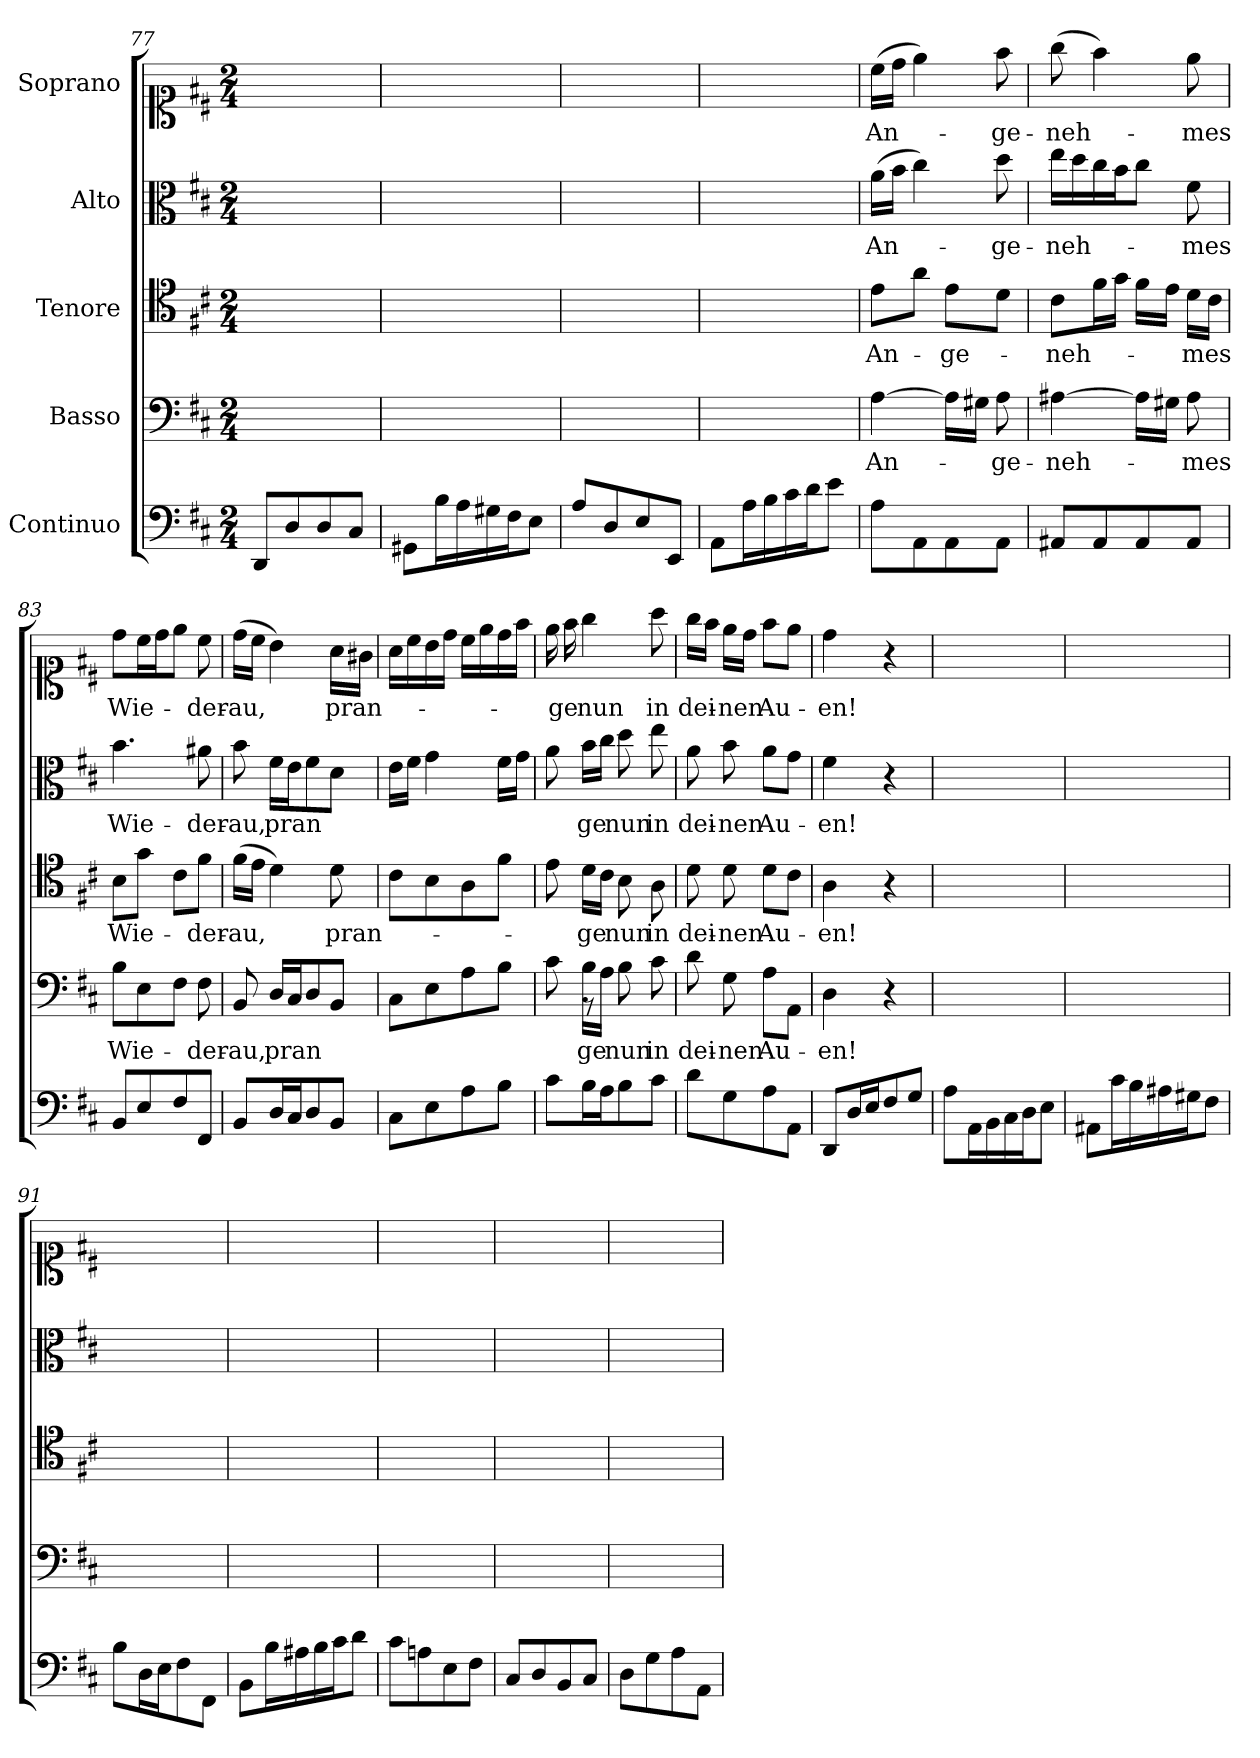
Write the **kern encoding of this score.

**kern	**kern	**text	**kern	**text	**kern	**text	**kern	**text
*part5	*part4	*part4	*part3	*part3	*part2	*part2	*part1	*part1
*staff5	*staff4	*staff4	*staff3	*staff3	*staff2	*staff2	*staff1	*staff1
*I"Continuo	*I"Basso	*	*I"Tenore	*	*I"Alto	*	*I"Soprano	*
*clefF4	*clefF4	*	*clefC4	*	*clefC3	*	*clefC1	*
*k[f#c#]	*k[f#c#]	*	*k[f#c#]	*	*k[f#c#]	*	*k[f#c#]	*
*M2/4	*M2/4	*	*M2/4	*	*M2/4	*	*M2/4	*
=77	=77	=77	=77	=77	=77	=77	=77	=77
8DD/L	2ryy	.	2ryy	.	2ryy	.	2ryy	.
8D/	.	.	.	.	.	.	.	.
8D/	.	.	.	.	.	.	.	.
8C#/J	.	.	.	.	.	.	.	.
=78	=78	=78	=78	=78	=78	=78	=78	=78
8GG#X\L	2ryy	.	2ryy	.	2ryy	.	2ryy	.
16B\L	.	.	.	.	.	.	.	.
16A\	.	.	.	.	.	.	.	.
16G#X\	.	.	.	.	.	.	.	.
16F#\J	.	.	.	.	.	.	.	.
8E\J	.	.	.	.	.	.	.	.
=79	=79	=79	=79	=79	=79	=79	=79	=79
8A/L	2ryy	.	2ryy	.	2ryy	.	2ryy	.
8D/	.	.	.	.	.	.	.	.
8E/	.	.	.	.	.	.	.	.
8EE/J	.	.	.	.	.	.	.	.
=80	=80	=80	=80	=80	=80	=80	=80	=80
8AA\L	2ryy	.	2ryy	.	2ryy	.	2ryy	.
16A\L	.	.	.	.	.	.	.	.
16B\	.	.	.	.	.	.	.	.
16c#\	.	.	.	.	.	.	.	.
16d\J	.	.	.	.	.	.	.	.
8e\J	.	.	.	.	.	.	.	.
=81	=81	=81	=81	=81	=81	=81	=81	=81
!	!	!LO:LY:b	!	!LO:LY:b	!	!LO:LY:b	!	!LO:LY:b
8A\L	[4A\	An-	8e\L	An-	(>16a\LL	An-	(>16cc#\LL	An-
.	.	.	.	.	16b\JJ	.	16dd\JJ	.
8AA\	.	.	8a\J	.	4cc#\)	.	4ee\)	.
!	!	!	!	!LO:LY:b	!	!	!	!
8AA\	16A\LL]	.	8e\L	-ge-	.	.	.	.
.	16G#X\JJ	.	.	.	.	.	.	.
!	!	!LO:LY:b	!	!	!	!LO:LY:b	!	!LO:LY:b
8AA\J	8A\	-ge-	8d\J	.	8dd\	-ge-	8ff#\	-ge-
=82	=82	=82	=82	=82	=82	=82	=82	=82
!	!	!LO:LY:b	!	!LO:LY:b	!	!LO:LY:b	!	!LO:LY:b
8AA#X/L	[4A#X\	-neh-	8c#\L	neh-	16ee\LL	-neh-	(>8gg\	-neh-
.	.	.	.	.	16dd\	.	.	.
8AA#/	.	.	16f#\L	.	16cc#\	.	4ff#\)	.
.	.	.	16g\JJ	.	16b\J	.	.	.
8AA#/	16A#\LL]	.	16f#\LL	.	8cc#\J	.	.	.
.	16G#X\JJ	.	16e\JJ	.	.	.	.	.
!	!	!LO:LY:b	!	!LO:LY:b	!	!LO:LY:b	!	!LO:LY:b
8AA#/J	8A#\	-mes	16d\LL	mes	8f#\	-mes	8ee\	-mes
.	.	.	16c#\JJ	.	.	.	.	.
=83	=83	=83	=83	=83	=83	=83	=83	=83
!	!	!LO:LY:b	!	!LO:LY:b	!	!LO:LY:b	!	!LO:LY:b
8BB/L	8B\L	Wie-	8B\L	Wie-	4.b\	Wie-	8dd\L	Wie-
8E/	8E\	.	8g\J	.	.	.	16cc#\L	.
.	.	.	.	.	.	.	16dd\J	.
8F#/	8F#\J	.	8c#\L	.	.	.	8ee\J	.
!	!	!LO:LY:b	!	!LO:LY:b	!	!LO:LY:b	!	!LO:LY:b
8FF#/J	8F#\	der-	8f#\J	der-	8a#X\	-der-	8cc#\	-der-
!!LO:LB:g=z
=84	=84	=84	=84	=84	=84	=84	=84	=84
!	!	!LO:LY:b	!	!LO:LY:b	!	!LO:LY:b	!	!LO:LY:b
8BB/L	8BB/	-au,	(>16f#\LL	-au,	8b\	-au,	(>16dd\LL	-au,
.	.	.	16e\JJ	.	.	.	16cc#\JJ	.
!	!	!LO:LY:b	!	!	!	!LO:LY:b	!	!
16D/L	16D/LL	pran-	4d\)	.	16f#\LL	pran-	4b\)	.
16C#/J	16C#/J	.	.	.	16e\J	.	.	.
8D/	8D/	.	.	.	8f#\	.	.	.
!	!	!	!	!LO:LY:b	!	!	!	!LO:LY:b
8BB/J	8BB/J	.	8d\	pran-	8d\J	.	16a\LL	pran-
.	.	.	.	.	.	.	16g#X\JJ	.
=85	=85	=85	=85	=85	=85	=85	=85	=85
8C#\L	8C#\L	.	8c#\L	.	16e\LL	.	16a\LL	.
.	.	.	.	.	16f#\JJ	.	16cc#\	.
8E\	8E\	.	8B\	.	4g\	.	16b\	.
.	.	.	.	.	.	.	16dd\JJ	.
8A\	8A\	.	8A\	.	.	.	16cc#\LL	.
.	.	.	.	.	.	.	16ee\	.
8B\J	8B\J	.	8f#\J	.	16f#\LL	.	16dd\	.
.	.	.	.	.	16g\JJ	.	16ff#\JJ	.
=86	=86	=86	=86	=86	=86	=86	=86	=86
!	!	!LO:LY:b	!	!	!	!LO:LY:b	!	!
*	*^	*	*	*	*	*	*	*
8c#\L	8c#\	8ryy	--	8e\	.	8a\	--	16ee\	.
!	!	!	!	!	!	!	!	!	!LO:LY:b
.	.	.	.	.	.	.	.	16ff#\	ge
!	!	!	!LO:LY:b	!	!LO:LY:b	!	!LO:LY:b	!	!LO:LY:b
16B\L	16B\LL	8r	ge	16d\LL	ge	16b\LL	ge	4gg\	nun
16A\J	16A\JJ	.	.	16c#\JJ	.	16cc#\JJ	.	.	.
!	!	!	!LO:LY:b	!	!LO:LY:b	!	!LO:LY:b	!	!
8B\	8B\	4ryy	nun	8B\	nun	8dd\	nun	.	.
!	!	!	!LO:LY:b	!	!LO:LY:b	!	!LO:LY:b	!	!LO:LY:b
8c#\J	8c#\	.	in	8A\	in	8ee\	in	8aa\	in
*	*v	*v	*	*	*	*	*	*	*
=87	=87	=87	=87	=87	=87	=87	=87	=87
!	!	!LO:LY:b	!	!LO:LY:b	!	!LO:LY:b	!	!LO:LY:b
8d\L	8d\	dei-	8d\	dei-	8a\	dei-	16gg\LL	dei-
.	.	.	.	.	.	.	16ff#\JJ	.
!	!	!LO:LY:b	!	!LO:LY:b	!	!LO:LY:b	!	!LO:LY:b
8G\	8G\	-nen	8d\	-nen	8b\	-nen	16ee\LL	-nen
.	.	.	.	.	.	.	16dd\JJ	.
!	!	!LO:LY:b	!	!LO:LY:b	!	!LO:LY:b	!	!LO:LY:b
8A\	8A\L	Au-	8d\L	Au-	8a\L	Au-	8ff#\L	Au-
8AA\J	8AA\J	.	8c#\J	.	8g\J	.	8ee\J	.
=88	=88	=88	=88	=88	=88	=88	=88	=88
!	!	!LO:LY:b	!	!LO:LY:b	!	!LO:LY:b	!	!LO:LY:b
8DD/L	4D\	-en!	4A\	-en!	4f#\	-en!	4dd\	en!
16D/L	.	.	.	.	.	.	.	.
16E/J	.	.	.	.	.	.	.	.
8F#/	4r	.	4r	.	4r	.	4r	.
8G/J	.	.	.	.	.	.	.	.
=89	=89	=89	=89	=89	=89	=89	=89	=89
8A\L	2ryy	.	2ryy	.	2ryy	.	2ryy	.
16AA\L	.	.	.	.	.	.	.	.
16BB\	.	.	.	.	.	.	.	.
16C#\	.	.	.	.	.	.	.	.
16D\J	.	.	.	.	.	.	.	.
8E\J	.	.	.	.	.	.	.	.
=90	=90	=90	=90	=90	=90	=90	=90	=90
8AA#X\L	2ryy	.	2ryy	.	2ryy	.	2ryy	.
16c#\L	.	.	.	.	.	.	.	.
16B\	.	.	.	.	.	.	.	.
16A#X\	.	.	.	.	.	.	.	.
16G#X\J	.	.	.	.	.	.	.	.
8F#\J	.	.	.	.	.	.	.	.
=91	=91	=91	=91	=91	=91	=91	=91	=91
8B\L	2ryy	.	2ryy	.	2ryy	.	2ryy	.
16D\L	.	.	.	.	.	.	.	.
16E\J	.	.	.	.	.	.	.	.
8F#\	.	.	.	.	.	.	.	.
8FF#\J	.	.	.	.	.	.	.	.
!!LO:LB:g=z
=92	=92	=92	=92	=92	=92	=92	=92	=92
8BB\L	2ryy	.	2ryy	.	2ryy	.	2ryy	.
16B\L	.	.	.	.	.	.	.	.
16A#X\	.	.	.	.	.	.	.	.
16B\	.	.	.	.	.	.	.	.
16c#\J	.	.	.	.	.	.	.	.
8d\J	.	.	.	.	.	.	.	.
=93	=93	=93	=93	=93	=93	=93	=93	=93
8c#\L	2ryy	.	2ryy	.	2ryy	.	2ryy	.
8An\	.	.	.	.	.	.	.	.
8E\	.	.	.	.	.	.	.	.
8F#\J	.	.	.	.	.	.	.	.
=94	=94	=94	=94	=94	=94	=94	=94	=94
8C#/L	2ryy	.	2ryy	.	2ryy	.	2ryy	.
8D/	.	.	.	.	.	.	.	.
8BB/	.	.	.	.	.	.	.	.
8C#/J	.	.	.	.	.	.	.	.
=95	=95	=95	=95	=95	=95	=95	=95	=95
8D\L	2ryy	.	2ryy	.	2ryy	.	2ryy	.
8G\	.	.	.	.	.	.	.	.
8A\	.	.	.	.	.	.	.	.
8AA\J	.	.	.	.	.	.	.	.
=	=	=	=	=	=	=	=	=
*-	*-	*-	*-	*-	*-	*-	*-	*-
